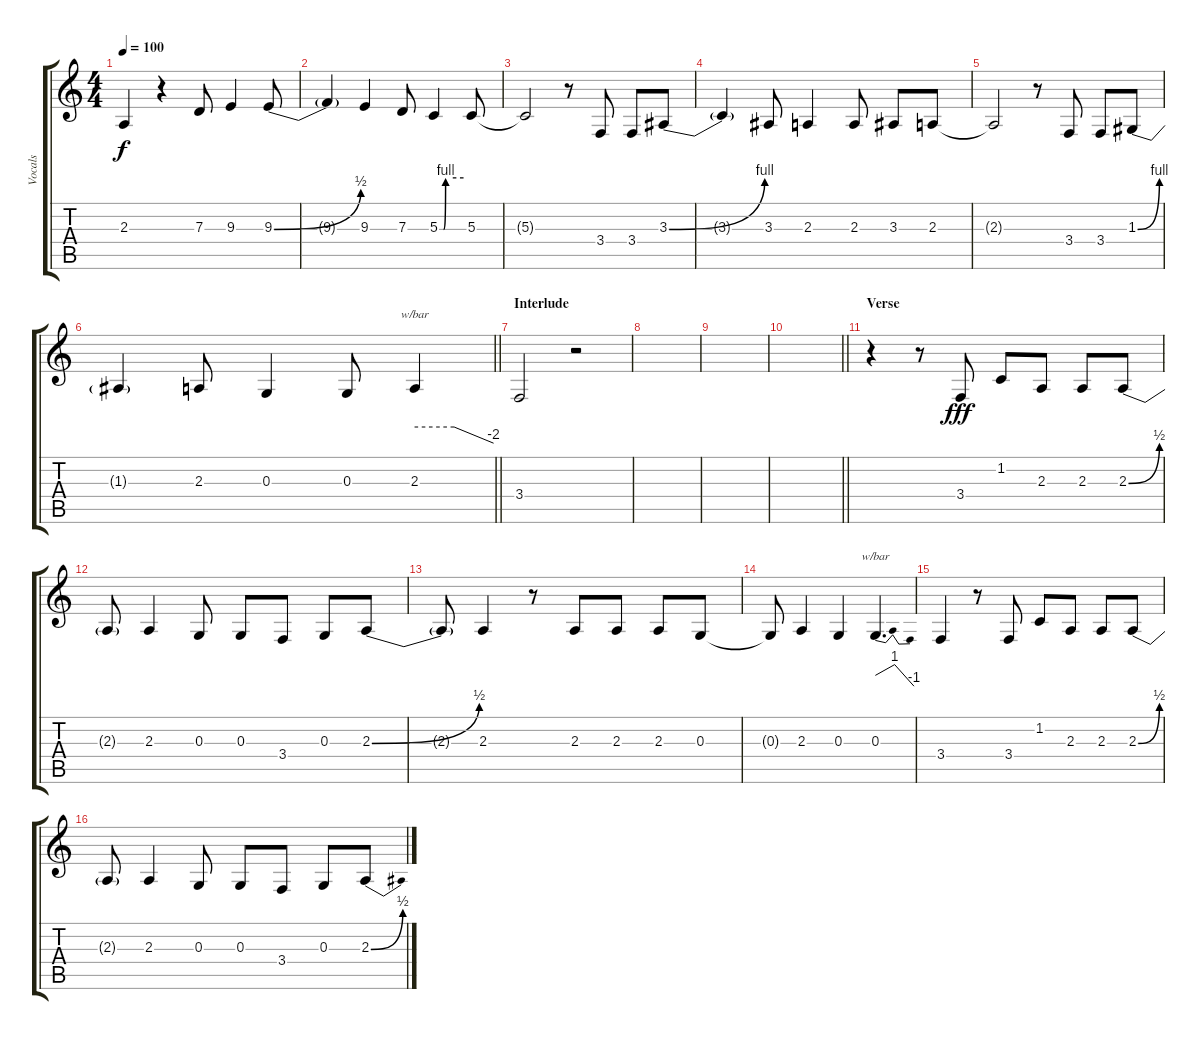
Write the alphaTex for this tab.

\track ("Vocals" "Vocals") {instrument lead2sawtooth}
\staff {score tabs}
\tuning (E4 B3 G3 D3 A2 E2) {hide}
\ts (4 4)
\tempo 100
\clef g2
\ks c
2.3{t}.4{dy f} r.4 7.3.8 9.3.4 9.3{be (bend 0 0 60 2)}.8 |
9.3{t}.4 9.3.4 7.3.8 5.3{be (custom 0 0 10 0 15 4 60 4)}.4 5.3.8 |
5.3{t}.2 r.8 3.4.8 3.4.8 3.3{be (bend 0 0 60 4)}.8 |
3.3{t}.4 3.3.8 2.3.4 2.3.8 3.3.8 2.3.8 |
2.3{t}.2 r.8 3.4.8 3.4.8 1.3{be (bend 0 0 60 4)}.8 |
\barLineRight lightlight
1.3{t}.4 2.3.8 0.3.4 0.3.8 2.3.4{tbe (custom default 0 0 30 0 60 -8)} |
\section ("" "Interlude")
3.4.2 r.2 |
|
|
\barLineRight lightlight
|
\section ("" "Verse")
r.4 r.8 3.4.8{dy fff} 1.2.8 2.3.8 2.3.8 2.3{be (bend 0 0 60 2)}.8 |
2.3{t}.8 2.3.4 0.3.8 0.3.8 3.4.8 0.3.8 2.3{be (bend 0 0 60 2)}.8 |
2.3{t}.8 2.3.4 r.8 2.3.8 2.3.8 2.3.8 0.3.8 |
0.3{t}.8 2.3.4 0.3.4 0.3.4{d tbe (dip default 0 0 15 4 30 4 60 -4)} |
3.4.4 r.8 3.4.8 1.2.8 2.3.8 2.3.8 2.3{be (bend 0 0 60 2)}.8 |
2.3{t}.8 2.3.4 0.3.8 0.3.8 3.4.8 0.3.8 2.3{be (bend 0 0 60 2)}.8
